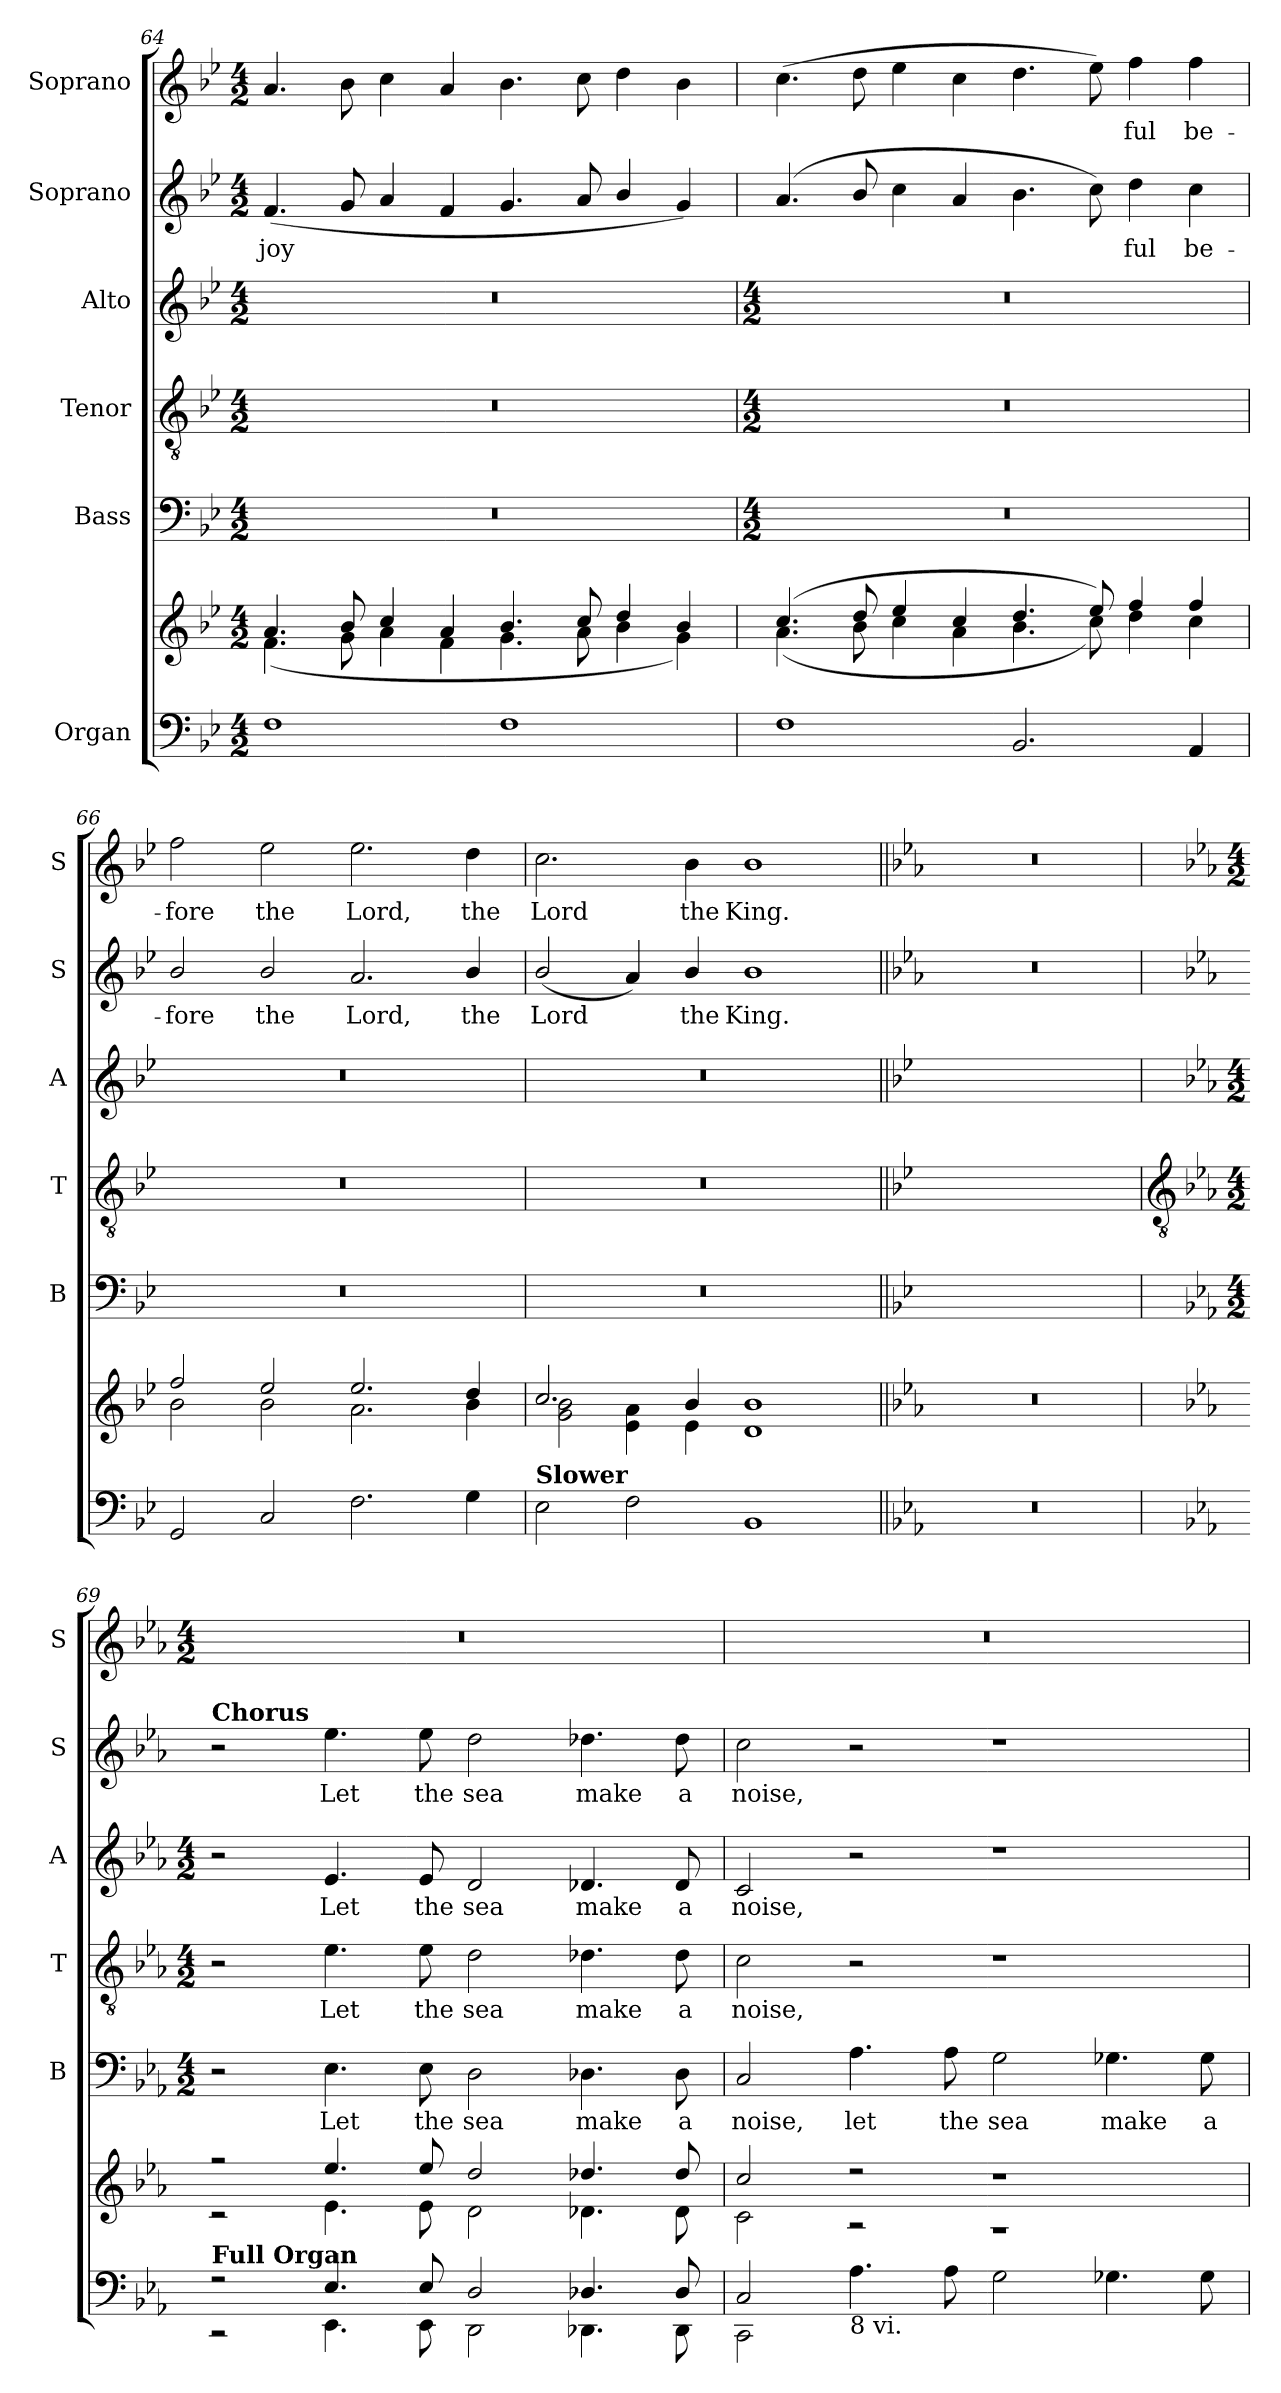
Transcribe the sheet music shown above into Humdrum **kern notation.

**kern	**kern	**kern	**text	**kern	**text	**kern	**text	**kern	**text	**kern	**text
*part6	*part6	*part5	*part5	*part4	*part4	*part3	*part3	*part2	*part2	*part1	*part1
*staff7	*staff6	*staff5	*staff5	*staff4	*staff4	*staff3	*staff3	*staff2	*staff2	*staff1	*staff1
*I"Organ	*	*I"Bass	*	*I"Tenor	*	*I"Alto	*	*I"Soprano	*	*I"Soprano	*
*	*	*I'B	*	*I'T	*	*I'A	*	*I'S	*	*I'S	*
*clefF4	*clefG2	*clefF4	*	*clefGv2	*	*clefG2	*	*clefG2	*	*clefG2	*
*k[b-e-]	*k[b-e-]	*k[b-e-]	*	*k[b-e-]	*	*k[b-e-]	*	*k[b-e-]	*	*k[b-e-]	*
*B-:	*B-:	*B-:	*	*B-:	*	*B-:	*	*B-:	*	*B-:	*
*M4/2	*M4/2	*M4/2	*	*M4/2	*	*M4/2	*	*M4/2	*	*M4/2	*
=64	=64	=64	=64	=64	=64	=64	=64	=64	=64	=64	=64
*	*^	*	*	*	*	*	*	*	*	*	*
!	!	!	!	!	!	!	!	!	!	!LO:LY:b	!	!
1F	4.a/	(<4.f\	0r	.	0r	.	0r	.	(<4.f/	joy	4.a	.
.	8b-/	8g\	.	.	.	.	.	.	8g/	.	8b-	.
.	4cc/	4a\	.	.	.	.	.	.	4a/	.	4cc	.
.	4a/	4f\	.	.	.	.	.	.	4f/	.	4a	.
1F	4.b-/	4.g\	.	.	.	.	.	.	4.g/	.	4.b-	.
.	8cc/	8a\	.	.	.	.	.	.	8a/	.	8cc	.
.	4dd/	4b-\	.	.	.	.	.	.	4b-/	.	4dd	.
.	4b-/	4g\)	.	.	.	.	.	.	4g)	.	4b-	.
!!LO:LB:g=z
=65	=65	=65	=65	=65	=65	=65	=65	=65	=65	=65	=65	=65
*	*	*	*M4/2	*	*M4/2	*	*M4/2	*	*	*	*	*
1F	(>4.cc/	(<4.a\	0r	.	0r	.	0r	.	(>4.a	.	(>4.cc	.
.	8dd/	8b-\	.	.	.	.	.	.	8b-/	.	8dd	.
.	4ee-/	4cc\	.	.	.	.	.	.	4cc	.	4ee-	.
.	4cc/	4a\	.	.	.	.	.	.	4a	.	4cc	.
2.BB-	4.dd/	4.b-\	.	.	.	.	.	.	4.b-	.	4.dd	.
.	8ee-/)	8cc\)	.	.	.	.	.	.	8cc)	.	8ee-)	.
!	!	!	!	!	!	!	!	!	!	!LO:LY:b	!	!LO:LY:b
.	4ff/	4dd\	.	.	.	.	.	.	4dd	ful	4ff	ful
!	!	!	!	!	!	!	!	!	!	!LO:LY:b	!	!LO:LY:b
4AA	4ff/	4cc\	.	.	.	.	.	.	4cc	be-	4ff	be-
=66	=66	=66	=66	=66	=66	=66	=66	=66	=66	=66	=66	=66
!	!	!	!	!	!	!	!	!	!	!LO:LY:b	!	!LO:LY:b
2GG	2ff/	2b-\	0r	.	0r	.	0r	.	2b-/	-fore	2ff	-fore
!	!	!	!	!	!	!	!	!	!	!LO:LY:b	!	!LO:LY:b
2C	2ee-/	2b-\	.	.	.	.	.	.	2b-/	the	2ee-	the
!	!	!	!	!	!	!	!	!	!	!LO:LY:b	!	!LO:LY:b
2.F	2.ee-/	2.a\	.	.	.	.	.	.	2.a/	Lord,	2.ee-	Lord,
!	!	!	!	!	!	!	!	!	!	!LO:LY:b	!	!LO:LY:b
4G	4dd/	4b-\	.	.	.	.	.	.	4b-/	the	4dd	the
=67	=67	=67	=67	=67	=67	=67	=67	=67	=67	=67	=67	=67
!LO:TX:a:B:t=Slower	!	!	!	!	!	!	!	!	!	!	!	!
!	!	!	!	!	!	!	!	!	!	!LO:LY:b	!	!LO:LY:b
2E-	2.cc/	2g\ 2b-\	0r	.	0r	.	0r	.	(<2b-/	Lord	2.cc	Lord
2F	.	4e-\ 4a\	.	.	.	.	.	.	4a/)	.	.	.
!	!	!	!	!	!	!	!	!	!	!LO:LY:b	!	!LO:LY:b
.	4b-/	4e-\	.	.	.	.	.	.	4b-/	the	4b-	the
!	!	!	!	!	!	!	!	!	!	!LO:LY:b	!	!LO:LY:b
1BB-	1b-/	1d\	.	.	.	.	.	.	1b-	King.	1b-	King.
*	*v	*v	*	*	*	*	*	*	*	*	*	*
=68||	=68||	=68||	=68||	=68||	=68||	=68||	=68||	=68||	=68||	=68||	=68||
*k[b-e-a-]	*k[b-e-a-]	*	*	*	*	*	*	*k[b-e-a-]	*	*k[b-e-a-]	*
*E-:	*E-:	*	*	*	*	*	*	*E-:	*	*E-:	*
0r	0r	0ryy	.	0ryy	.	0ryy	.	0r	.	0r	.
!!LO:LB:g=z
=69	=69	=69	=69	=69	=69	=69	=69	=69	=69	=69	=69
*	*	*	*	*clefGv2	*	*	*	*	*	*	*
*	*	*k[b-e-a-]	*	*k[b-e-a-]	*	*k[b-e-a-]	*	*	*	*	*
*	*	*E-:	*	*E-:	*	*E-:	*	*	*	*	*
*	*	*M4/2	*	*M4/2	*	*M4/2	*	*	*	*M4/2	*
*^	*^	*	*	*	*	*	*	*	*	*	*
!	!	!	!	!	!	!	!	!	!	!LO:TX:a:B:t=Chorus	!	!	!
!LO:TX:a:B:t=Full Organ	!	!	!	!	!	!	!	!	!	!	!	!	!
2r	2r	2r	2r	2r	.	2r	.	2r	.	2r	.	0r	.
!	!	!	!	!	!LO:LY:b	!	!LO:LY:b	!	!LO:LY:b	!	!LO:LY:b	!	!
4.E-/	4.EE-\	4.ee-/	4.e-\	4.E-	Let	4.e-	Let	4.e-	Let	4.ee-	Let	.	.
!	!	!	!	!	!LO:LY:b	!	!LO:LY:b	!	!LO:LY:b	!	!LO:LY:b	!	!
8E-/	8EE-\	8ee-/	8e-\	8E-	the	8e-	the	8e-	the	8ee-	the	.	.
!	!	!	!	!	!LO:LY:b	!	!LO:LY:b	!	!LO:LY:b	!	!LO:LY:b	!	!
2D/	2DD\	2dd/	2d\	2D	sea	2d	sea	2d	sea	2dd	sea	.	.
!	!	!	!	!	!LO:LY:b	!	!LO:LY:b	!	!LO:LY:b	!	!LO:LY:b	!	!
4.D-X/	4.DD-X\	4.dd-X/	4.d-X\	4.D-X	make	4.d-X	make	4.d-X	make	4.dd-X	make	.	.
!	!	!	!	!	!LO:LY:b	!	!LO:LY:b	!	!LO:LY:b	!	!LO:LY:b	!	!
8D-/	8DD-\	8dd-/	8d-\	8D-	a	8d-	a	8d-	a	8dd-	a	.	.
=70	=70	=70	=70	=70	=70	=70	=70	=70	=70	=70	=70	=70	=70
!	!	!	!	!	!LO:LY:b	!	!LO:LY:b	!	!LO:LY:b	!	!LO:LY:b	!	!
2C/	2CC\	2cc/	2c\	2C	noise,	2c	noise,	2c	noise,	2cc	noise,	0r	.
!LO:TX:b:t=8 vi.	!	!	!	!	!	!	!	!	!	!	!	!	!
!	!	!	!	!	!LO:LY:b	!	!	!	!	!	!	!	!
2ryy	4.A-\	2r	2r	4.A-	let	2r	.	2r	.	2r	.	.	.
!	!	!	!	!	!LO:LY:b	!	!	!	!	!	!	!	!
.	8A-\	.	.	8A-	the	.	.	.	.	.	.	.	.
!	!	!	!	!	!LO:LY:b	!	!	!	!	!	!	!	!
1ryy	2G\	1r	1r	2G	sea	1r	.	1r	.	1r	.	.	.
!	!	!	!	!	!LO:LY:b	!	!	!	!	!	!	!	!
.	4.G-X\	.	.	4.G-X	make	.	.	.	.	.	.	.	.
!	!	!	!	!	!LO:LY:b	!	!	!	!	!	!	!	!
.	8G-\	.	.	8G-	a	.	.	.	.	.	.	.	.
*v	*v	*	*	*	*	*	*	*	*	*	*	*	*
*	*v	*v	*	*	*	*	*	*	*	*	*	*
=	=	=	=	=	=	=	=	=	=	=	=
*-	*-	*-	*-	*-	*-	*-	*-	*-	*-	*-	*-
